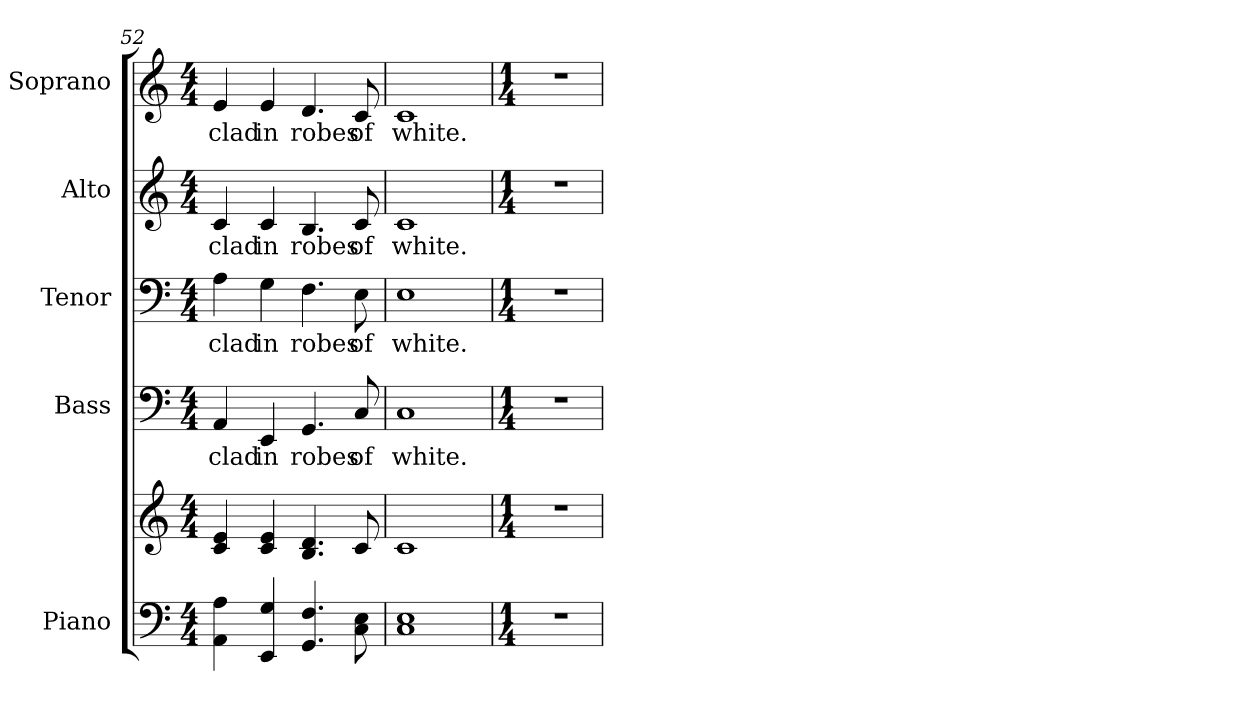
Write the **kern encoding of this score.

**kern	**kern	**kern	**text	**kern	**text	**kern	**text	**kern	**text
*part5	*part5	*part4	*part4	*part3	*part3	*part2	*part2	*part1	*part1
*staff6	*staff5	*staff4	*staff4	*staff3	*staff3	*staff2	*staff2	*staff1	*staff1
*I"Piano	*	*I"Bass	*	*I"Tenor	*	*I"Alto	*	*I"Soprano	*
*I'Pno.	*	*I'B.	*	*I'T.	*	*I'A.	*	*I'S.	*
!!LO:PB:g=z
*clefF4	*clefG2	*clefF4	*	*clefF4	*	*clefG2	*	*clefG2	*
*k[]	*k[]	*k[]	*	*k[]	*	*k[]	*	*k[]	*
*C:	*C:	*C:	*	*C:	*	*C:	*	*C:	*
*M4/4	*M4/4	*M4/4	*	*M4/4	*	*M4/4	*	*M4/4	*
=52	=52	=52	=52	=52	=52	=52	=52	=52	=52
!	!	!	!LO:LY:b:color=#000000	!	!	!	!	!	!
!	!	!	!	!	!LO:LY:b:color=#000000	!	!	!	!
!	!	!	!	!	!	!	!LO:LY:b:color=#000000	!	!
!	!	!	!	!	!	!	!	!	!LO:LY:b:color=#000000
4AAi\ 4Ai	4ci/ 4ei	4AAi/	clad	4Ai\	clad	4ci/	clad	4ei/	clad
!	!	!	!LO:LY:b:color=#000000	!	!	!	!	!	!
!	!	!	!	!	!LO:LY:b:color=#000000	!	!	!	!
!	!	!	!	!	!	!	!LO:LY:b:color=#000000	!	!
!	!	!	!	!	!	!	!	!	!LO:LY:b:color=#000000
4EEi/ 4Gi	4ci/ 4ei	4EEi/	in	4Gi\	in	4ci/	in	4ei/	in
!	!	!	!LO:LY:b:color=#000000	!	!	!	!	!	!
!	!	!	!	!	!LO:LY:b:color=#000000	!	!	!	!
!	!	!	!	!	!	!	!LO:LY:b:color=#000000	!	!
!	!	!	!	!	!	!	!	!	!LO:LY:b:color=#000000
4.GGi/ 4.Fi	4.Bi/ 4.di	4.GGi/	robes	4.Fi\	robes	4.Bi/	robes	4.di/	robes
!	!	!	!LO:LY:b:color=#000000	!	!	!	!	!	!
!	!	!	!	!	!LO:LY:b:color=#000000	!	!	!	!
!	!	!	!	!	!	!	!LO:LY:b:color=#000000	!	!
!	!	!	!	!	!	!	!	!	!LO:LY:b:color=#000000
8Ci\ 8Ei	8ci/	8Ci/	of	8Ei\	of	8ci/	of	8ci/	of
=53	=53	=53	=53	=53	=53	=53	=53	=53	=53
!	!	!	!LO:LY:b:color=#000000	!	!	!	!	!	!
!	!	!	!	!	!LO:LY:b:color=#000000	!	!	!	!
!	!	!	!	!	!	!	!LO:LY:b:color=#000000	!	!
!	!	!	!	!	!	!	!	!	!LO:LY:b:color=#000000
1Ci 1Ei	1ci	1Ci	white.	1Ei	white.	1ci	white.	1ci	white.
!!LO:PB:g=z
=54	=54	=54	=54	=54	=54	=54	=54	=54	=54
*M1/4	*M1/4	*M1/4	*	*M1/4	*	*M1/4	*	*M1/4	*
!LO:N:vis=1	!LO:N:vis=1	!LO:N:vis=1	!	!LO:N:vis=1	!	!LO:N:vis=1	!	!LO:N:vis=1	!
4r	4r	4r	.	4r	.	4r	.	4r	.
=	=	=	=	=	=	=	=	=	=
*-	*-	*-	*-	*-	*-	*-	*-	*-	*-
